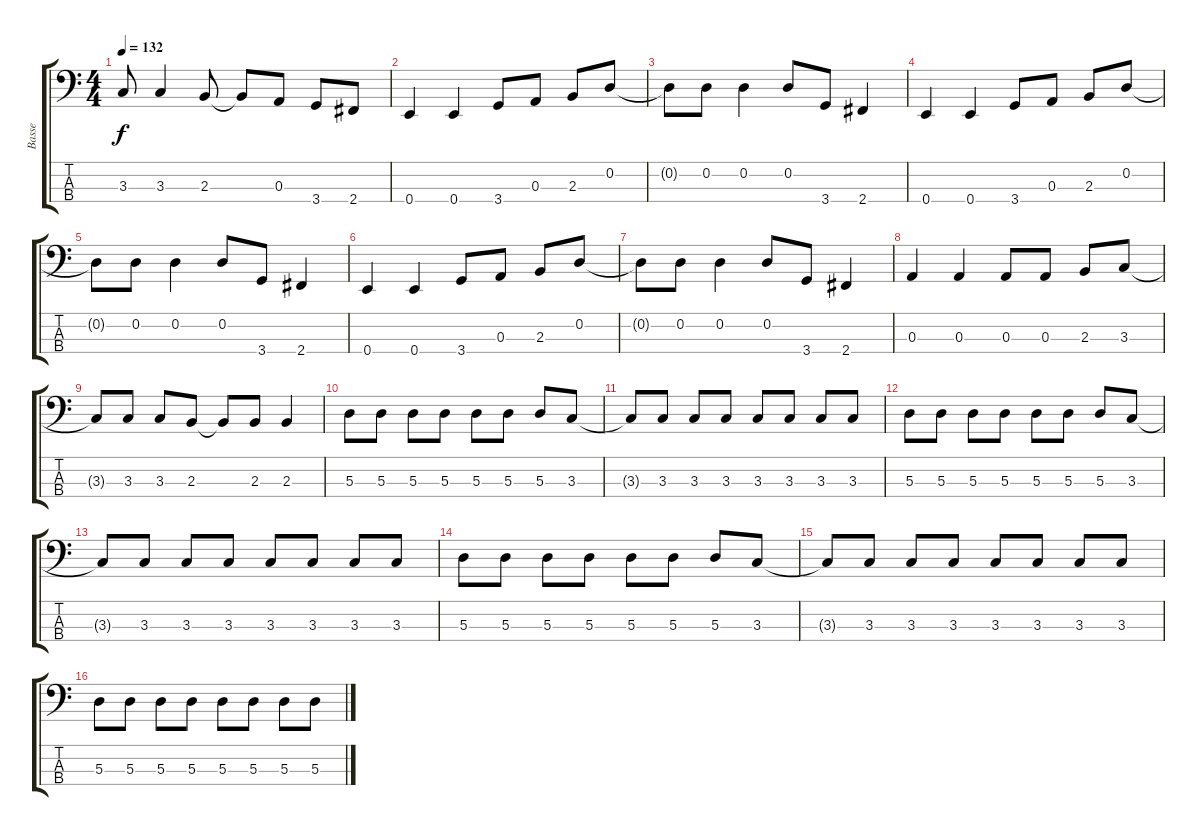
\track ("Basse" "Basse") {instrument electricbasspick}
\staff {score tabs}
\tuning (G2 D2 A1 E1) {hide}
\ts (4 4)
\tempo 132
\clef f4
\ks c
3.3{t}.8{dy f} 3.3.4 2.3.8 2.3{t}.8 0.3.8 3.4.8 2.4.8 |
0.4.4 0.4.4 3.4.8 0.3.8 2.3.8 0.2.8 |
0.2{t}.8 0.2.8 0.2.4 0.2.8 3.4.8 2.4.4 |
0.4.4 0.4.4 3.4.8 0.3.8 2.3.8 0.2.8 |
0.2{t}.8 0.2.8 0.2.4 0.2.8 3.4.8 2.4.4 |
0.4.4 0.4.4 3.4.8 0.3.8 2.3.8 0.2.8 |
0.2{t}.8 0.2.8 0.2.4 0.2.8 3.4.8 2.4.4 |
0.3.4 0.3.4 0.3.8 0.3.8 2.3.8 3.3.8 |
3.3{t}.8 3.3.8 3.3.8 2.3.8 2.3{t}.8 2.3.8 2.3.4 |
5.3.8 5.3.8 5.3.8 5.3.8 5.3.8 5.3.8 5.3.8 3.3.8 |
3.3{t}.8 3.3.8 3.3.8 3.3.8 3.3.8 3.3.8 3.3.8 3.3.8 |
5.3.8 5.3.8 5.3.8 5.3.8 5.3.8 5.3.8 5.3.8 3.3.8 |
3.3{t}.8 3.3.8 3.3.8 3.3.8 3.3.8 3.3.8 3.3.8 3.3.8 |
5.3.8 5.3.8 5.3.8 5.3.8 5.3.8 5.3.8 5.3.8 3.3.8 |
3.3{t}.8 3.3.8 3.3.8 3.3.8 3.3.8 3.3.8 3.3.8 3.3.8 |
5.3.8 5.3.8 5.3.8 5.3.8 5.3.8 5.3.8 5.3.8 5.3.8
